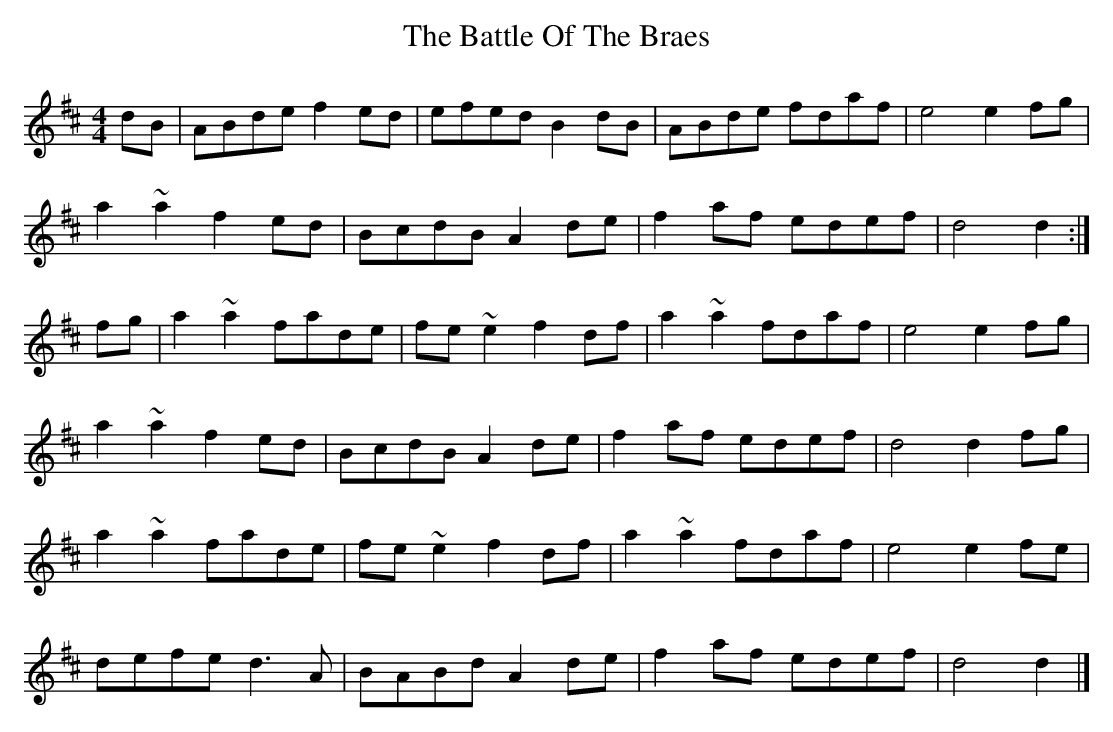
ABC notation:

X:1
T: The Battle Of The Braes
M: 4/4
L: 1/8
K: Dmaj
dB|ABde f2ed|efed B2dB|ABde fdaf|e4 e2fg|
a2~a2 f2ed|BcdB A2de|f2af edef|d4 d2:|
fg|a2~a2 fade|fe~e2 f2df|a2~a2 fdaf|e4 e2fg|
a2~a2 f2ed|BcdB A2de|f2af edef|d4 d2fg|
a2~a2 fade|fe~e2 f2df|a2~a2 fdaf|e4 e2fe|
defe d3A|BABd A2de|f2af edef|d4 d2|]
